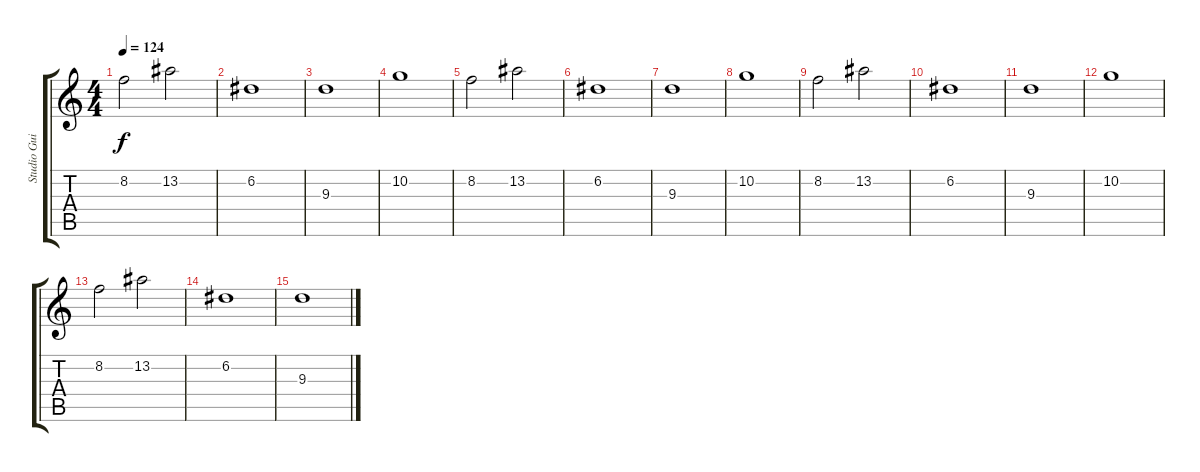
\track ("Studio Guitar (Andi)" "Studio Gui") {instrument distortionguitar}
\staff {score tabs}
\tuning (D4 A3 F3 C3 G2 C2) {hide}
\ts (4 4)
\tempo 124
\clef g2
\ks c
8.2.2{dy f} 13.2.2 |
6.2.1 |
9.3.1 |
10.2.1 |
8.2.2 13.2.2 |
6.2.1 |
9.3.1 |
10.2.1{volume 7} |
8.2.2 13.2.2 |
6.2.1 |
9.3.1 |
10.2.1{volume 0} |
8.2.2 13.2.2 |
6.2.1 |
9.3.1
